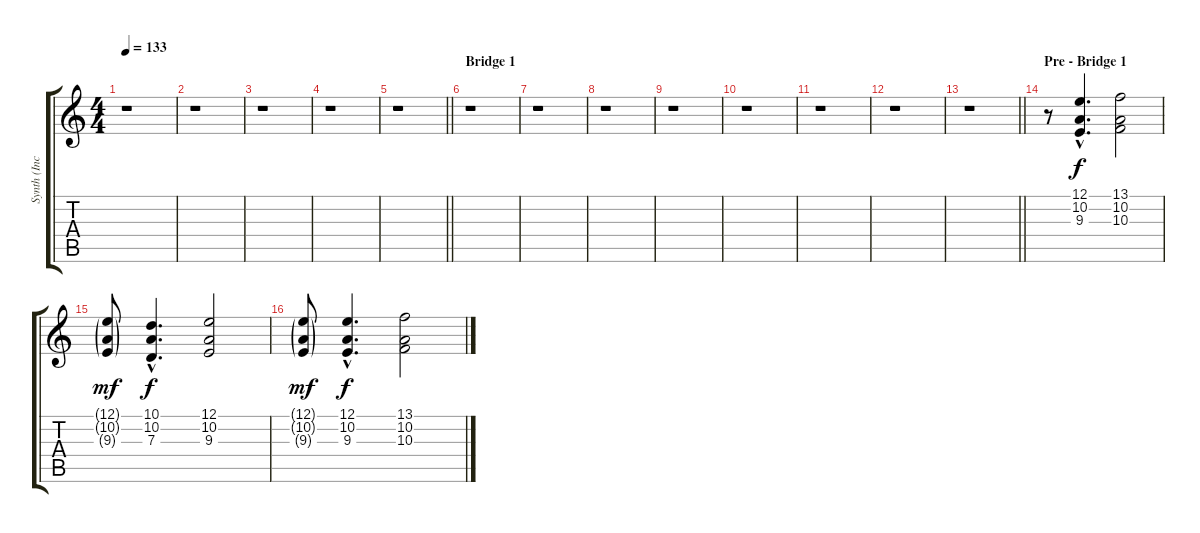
\track ("Synth (Incoplete)" "Synth (Inc") {instrument pad7halo}
\staff {score tabs}
\tuning (E4 B3 G3 D3 A2 E2) {hide}
\ts (4 4)
\tempo 133
\clef g2
\ks c
r.1{dy f} |
r.1 |
r.1 |
r.1 |
\barLineRight lightlight
r.1 |
\section ("" "Bridge 1")
r.1 |
r.1 |
r.1 |
r.1 |
r.1 |
r.1 |
r.1 |
\barLineRight lightlight
r.1 |
\section ("" "Pre - Bridge 1")
r.8{volume 11} (12.1{hac} 10.2{hac} 9.3{hac}).4{d} (13.1 10.2 10.3).2 |
(12.1{g} 10.2{g} 9.3{g}).8{dy mf} (10.1{hac} 10.2{hac} 7.3{hac}).4{d dy f} (12.1 10.2 9.3).2 |
(12.1{g} 10.2{g} 9.3{g}).8{dy mf} (12.1{hac} 10.2{hac} 9.3{hac}).4{d dy f} (13.1 10.2 10.3).2
